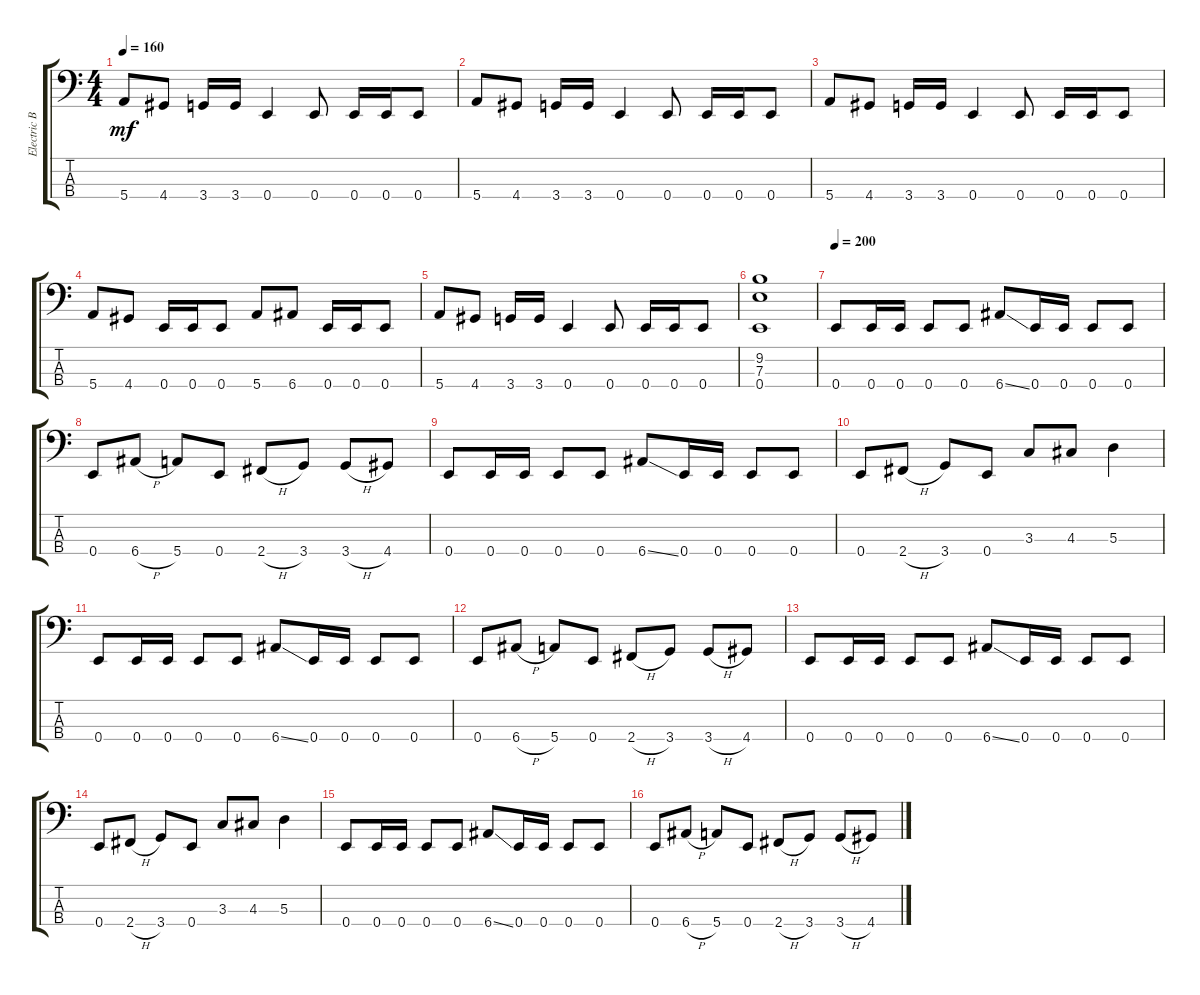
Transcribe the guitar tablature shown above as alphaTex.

\track ("Electric Bass" "Electric B") {instrument electricbassfinger}
\staff {score tabs}
\tuning (G2 D2 A1 E1) {hide}
\ts (4 4)
\tempo 160
\clef f4
\ks c
5.4.8{dy mf} 4.4.8 3.4.16 3.4.16 0.4.4 0.4.8 0.4.16 0.4.16 0.4.8 |
5.4.8 4.4.8 3.4.16 3.4.16 0.4.4 0.4.8 0.4.16 0.4.16 0.4.8 |
5.4.8 4.4.8 3.4.16 3.4.16 0.4.4 0.4.8 0.4.16 0.4.16 0.4.8 |
5.4.8 4.4.8 0.4.16 0.4.16 0.4.8 5.4.8 6.4.8 0.4.16 0.4.16 0.4.8 |
5.4.8 4.4.8 3.4.16 3.4.16 0.4.4 0.4.8 0.4.16 0.4.16 0.4.8 |
(9.2 7.3 0.4).1 |
\tempo 200
0.4.8 0.4.16 0.4.16 0.4.8 0.4.8 6.4{ss}.8 0.4.16 0.4.16 0.4.8 0.4.8 |
0.4.8 6.4{h}.8 5.4.8 0.4.8 2.4{h}.8 3.4.8 3.4{h}.8 4.4.8 |
0.4.8 0.4.16 0.4.16 0.4.8 0.4.8 6.4{ss}.8 0.4.16 0.4.16 0.4.8 0.4.8 |
0.4.8 2.4{h}.8 3.4.8 0.4.8 3.3.8 4.3.8 5.3.4 |
0.4.8 0.4.16 0.4.16 0.4.8 0.4.8 6.4{ss}.8 0.4.16 0.4.16 0.4.8 0.4.8 |
0.4.8 6.4{h}.8 5.4.8 0.4.8 2.4{h}.8 3.4.8 3.4{h}.8 4.4.8 |
0.4.8 0.4.16 0.4.16 0.4.8 0.4.8 6.4{ss}.8 0.4.16 0.4.16 0.4.8 0.4.8 |
0.4.8 2.4{h}.8 3.4.8 0.4.8 3.3.8 4.3.8 5.3.4 |
0.4.8 0.4.16 0.4.16 0.4.8 0.4.8 6.4{ss}.8 0.4.16 0.4.16 0.4.8 0.4.8 |
0.4.8 6.4{h}.8 5.4.8 0.4.8 2.4{h}.8 3.4.8 3.4{h}.8 4.4.8
